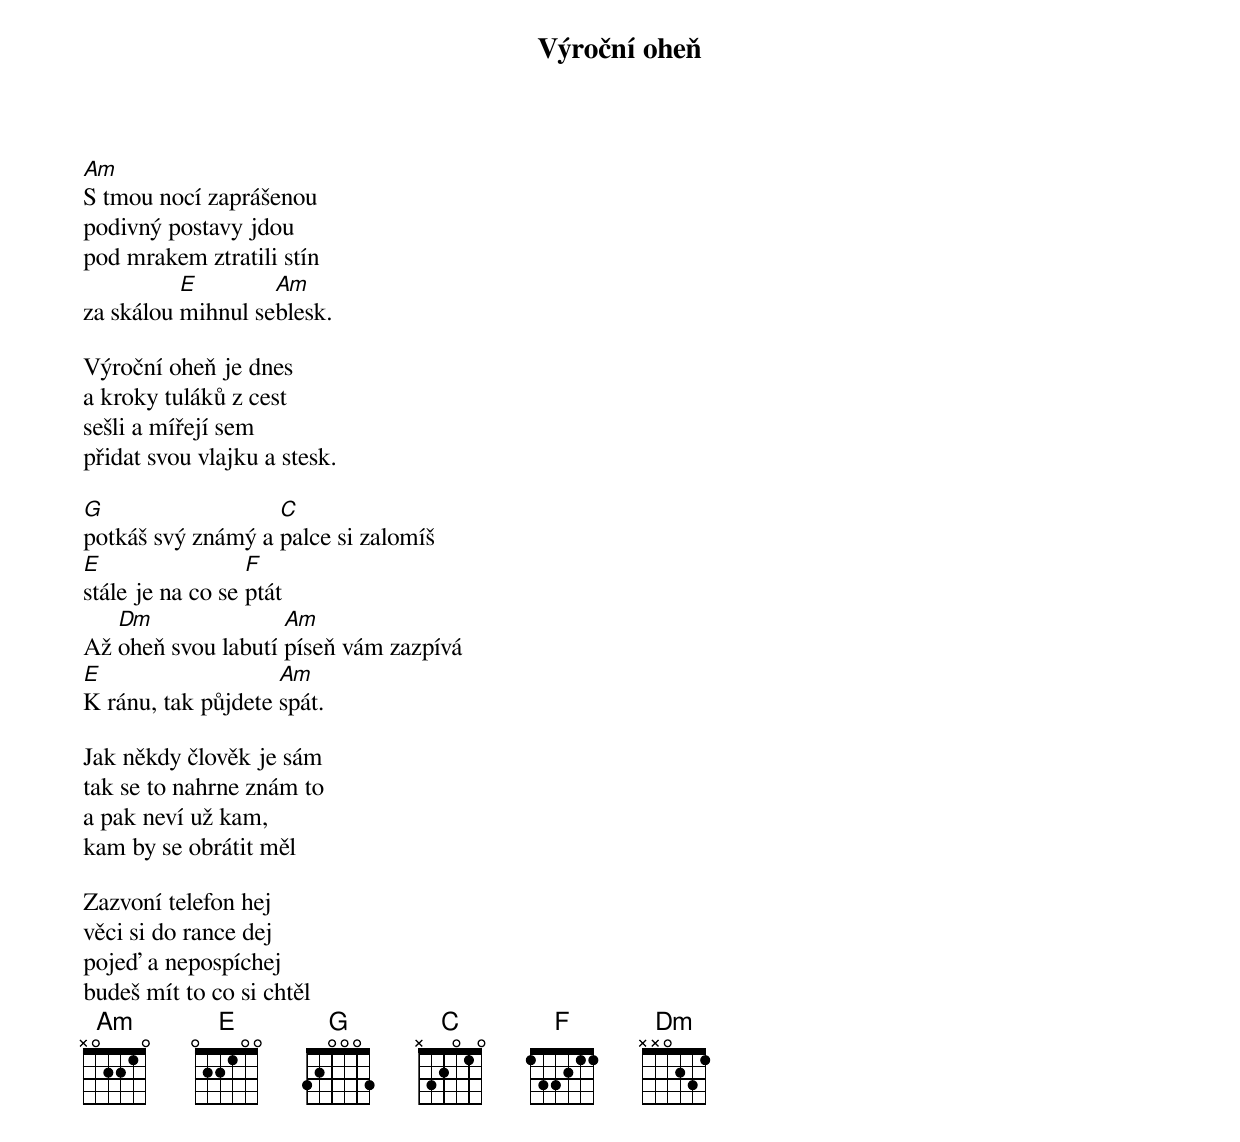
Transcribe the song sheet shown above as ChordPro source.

{title: Výroční oheň}
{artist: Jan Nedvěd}

[Am]S tmou nocí zaprášenou
podivný postavy jdou
pod mrakem ztratili stín
za skálou [E]mihnul se[Am]blesk.

Výroční oheň je dnes
a kroky tuláků z cest
sešli a mířejí sem
přidat svou vlajku a stesk.

[G]potkáš svý známý a [C]palce si zalomíš
[E]stále je na co se [F]ptát
Až [Dm]oheň svou labutí [Am]píseň vám zazpívá
[E]K ránu, tak půjdete [Am]spát.

Jak někdy člověk je sám
tak se to nahrne znám to
a pak neví už kam,
kam by se obrátit měl

Zazvoní telefon hej
věci si do rance dej
pojeď a nepospíchej
budeš mít to co si chtěl
